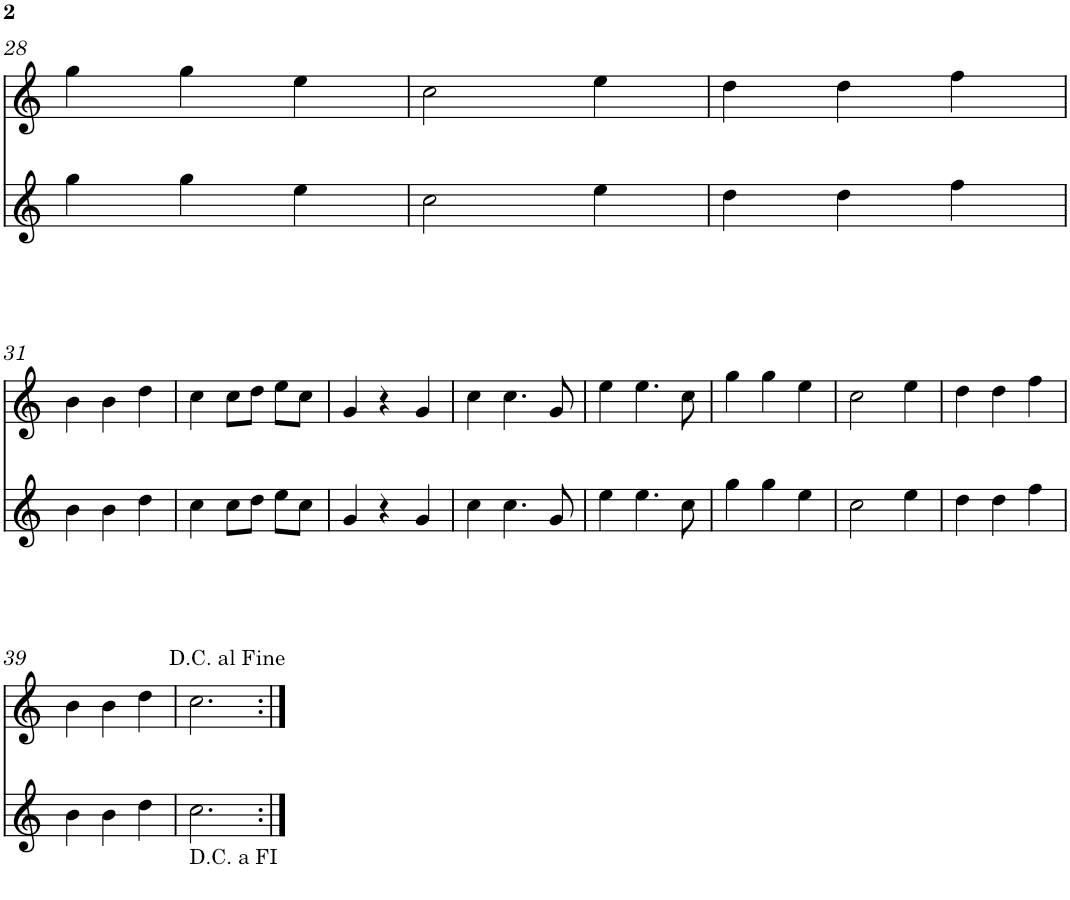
**kern	**kern
*part2	*part1
*staff2	*staff1
*I"Gralla 2	*I"Gralla 1
!!LO:PB:g=z
*clefG2	*clefG2
*k[]	*k[]
*M3/4	*M3/4
=28	=28
4gg\	4gg\
4gg\	4gg\
4ee\	4ee\
=29	=29
2cc\	2cc\
4ee\	4ee\
=30	=30
4dd\	4dd\
4dd\	4dd\
4ff\	4ff\
!!LO:LB:g=z
=31	=31
4b\	4b\
4b\	4b\
4dd\	4dd\
=32	=32
4cc\	4cc\
8cc\L	8cc\L
8dd\J	8dd\J
8ee\L	8ee\L
8cc\J	8cc\J
=33	=33
4g/	4g/
4r	4r
4g/	4g/
=34	=34
4cc\	4cc\
4.cc\	4.cc\
8g/	8g/
=35	=35
4ee\	4ee\
4.ee\	4.ee\
8cc\	8cc\
=36	=36
4gg\	4gg\
4gg\	4gg\
4ee\	4ee\
=37	=37
2cc\	2cc\
4ee\	4ee\
=38	=38
4dd\	4dd\
4dd\	4dd\
4ff\	4ff\
!!LO:LB:g=z
=39	=39
4b\	4b\
4b\	4b\
4dd\	4dd\
=40	=40
!LO:TX:b:t=D.C. a FI	!
2.cc\	2.cc\
=:|!	=:|!
*-	*-
